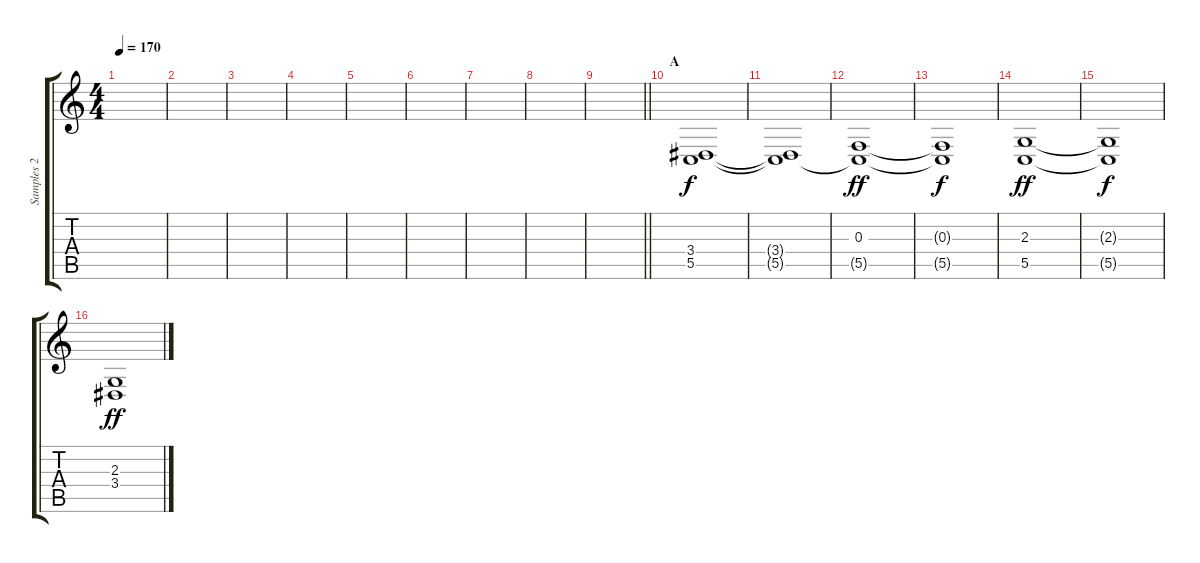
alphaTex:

\track ("Samples 2" "Samples 2") {instrument bagpipe}
\staff {score tabs}
\tuning (D4 A3 F3 C3 G2 C2) {hide}
\ts (4 4)
\tempo 170
\clef g2
\ks c
|
|
|
|
|
|
|
|
\barLineRight lightlight
|
\section ("" "A")
(3.4 5.5).1 |
(3.4{t} 5.5{t}).1 |
(0.3 5.5{t}).1{dy ff} |
(0.3{t} 5.5{t}).1{dy f} |
(2.3 5.5).1{dy ff} |
(2.3{t} 5.5{t}).1{dy f} |
(2.3 3.4).1{dy ff}
